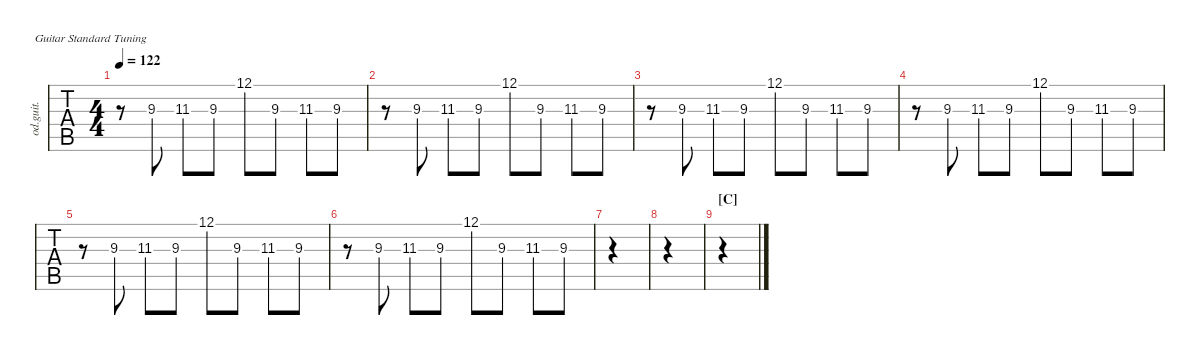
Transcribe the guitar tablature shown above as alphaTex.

\defaultSystemsLayout 4
\hideDynamics
\bracketExtendMode nobrackets
\track ("Guitar(keyboard)" "od.guit.") {defaultSystemsLayout 4 instrument overdrivenguitar}
\staff {tabs}
\tuning (E4 B3 G3 D3 A2 E2)
\ts (4 4)
\tempo 122
\clef g2
\ks c
r.8{dy f} 9.3.8 11.3{acc #}.8 9.3.8 12.1.8 9.3.8 11.3{acc #}.8 9.3.8 |
r.8 9.3.8 11.3{acc #}.8 9.3.8 12.1.8 9.3.8 11.3{acc #}.8 9.3.8 |
r.8 9.3.8 11.3{acc #}.8 9.3.8 12.1.8 9.3.8 11.3{acc #}.8 9.3.8 |
r.8 9.3.8 11.3{acc #}.8 9.3.8 12.1.8 9.3.8 11.3{acc #}.8 9.3.8 |
r.8 9.3.8 11.3{acc #}.8 9.3.8 12.1.8 9.3.8 11.3{acc #}.8 9.3.8 |
r.8 9.3.8 11.3{acc #}.8 9.3.8 12.1.8 9.3.8 11.3{acc #}.8 9.3.8 |
|
|
\section ("C" "")
